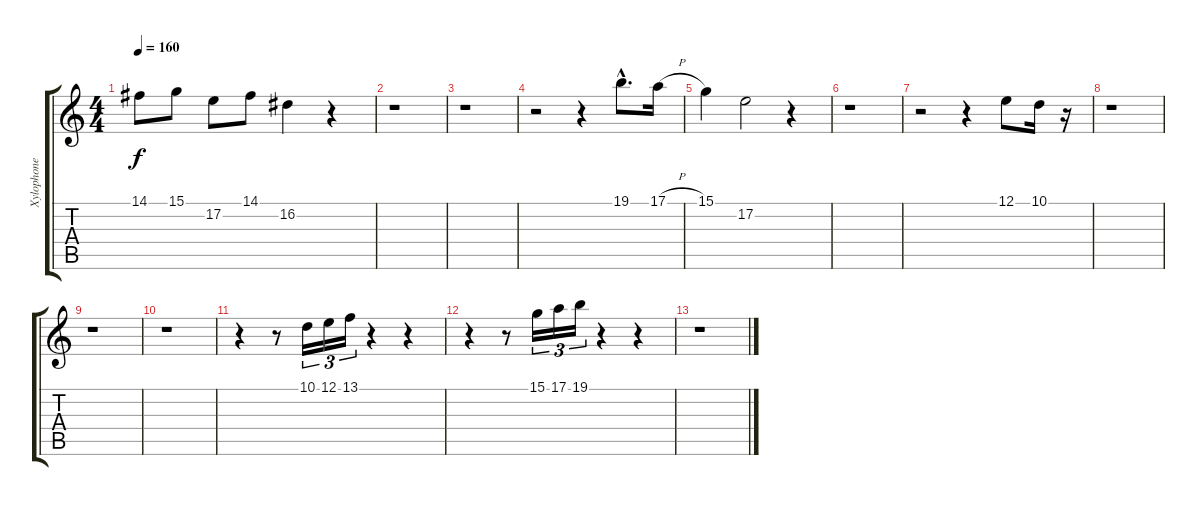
\track ("Xylophone" "Xylophone") {instrument xylophone}
\staff {score tabs}
\tuning (E4 B3 G3 D3 A2 E2) {hide}
\ts (4 4)
\tempo 160
\clef g2
\ks c
14.1.8{dy f} 15.1.8 17.2.8 14.1.8 16.2.4 r.4 |
r.1 |
r.1 |
r.2 r.4 19.1{hac}.8{d} 17.1{h}.16 |
15.1.4 17.2.2 r.4 |
r.1 |
r.2 r.4 12.1.8 10.1.16 r.16 |
r.1 |
r.1 |
r.1 |
r.4 r.8 10.1.16{tu (3 2)} 12.1.16{tu (3 2)} 13.1.16{tu (3 2)} r.4 r.4 |
r.4 r.8 15.1.16{tu (3 2)} 17.1.16{tu (3 2)} 19.1.16{tu (3 2)} r.4 r.4 |
r.1
